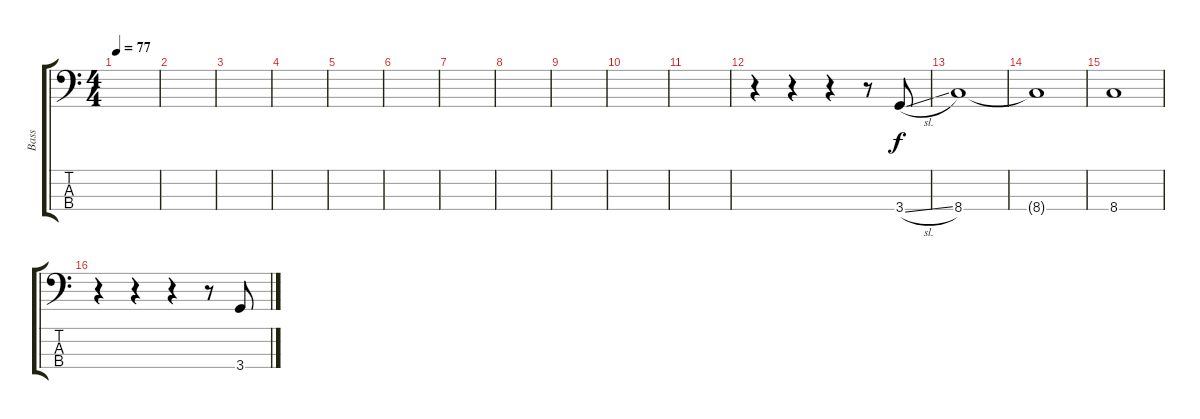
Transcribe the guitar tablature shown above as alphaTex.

\track ("Bass" "Bass") {instrument electricbassfinger}
\staff {score tabs}
\tuning (G2 D2 A1 E1) {hide}
\ts (4 4)
\tempo 77
\clef f4
\ks c
|
|
|
|
|
|
|
|
|
|
|
r.4 r.4 r.4 r.8 3.4{sl}.8 |
8.4.1 |
8.4{t}.1 |
8.4.1 |
r.4 r.4 r.4 r.8 3.4{sl}.8
